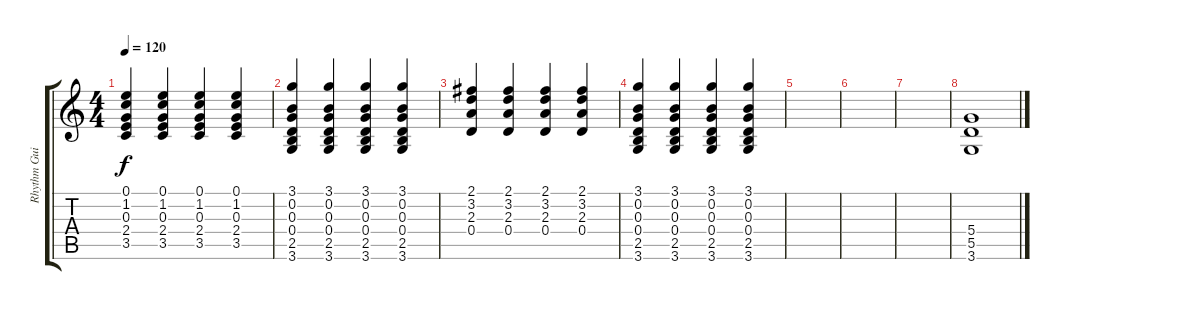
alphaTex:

\track ("Rhythm Guitar (Clean)" "Rhythm Gui") {instrument electricguitarclean}
\staff {score tabs}
\tuning (E4 B3 G3 D3 A2 E2) {hide}
\ts (4 4)
\tempo 120
\clef g2
\ks c
(0.1 1.2 0.3 2.4 3.5).4{dy f} (0.1 1.2 0.3 2.4 3.5).4 (0.1 1.2 0.3 2.4 3.5).4 (0.1 1.2 0.3 2.4 3.5).4 |
(3.1 0.2 0.3 0.4 2.5 3.6).4 (3.1 0.2 0.3 0.4 2.5 3.6).4 (3.1 0.2 0.3 0.4 2.5 3.6).4 (3.1 0.2 0.3 0.4 2.5 3.6).4 |
(2.1 3.2 2.3 0.4).4 (2.1 3.2 2.3 0.4).4 (2.1 3.2 2.3 0.4).4 (2.1 3.2 2.3 0.4).4 |
(3.1 0.2 0.3 0.4 2.5 3.6).4 (3.1 0.2 0.3 0.4 2.5 3.6).4 (3.1 0.2 0.3 0.4 2.5 3.6).4 (3.1 0.2 0.3 0.4 2.5 3.6).4 |
|
|
|
(5.4 5.5 3.6).1
